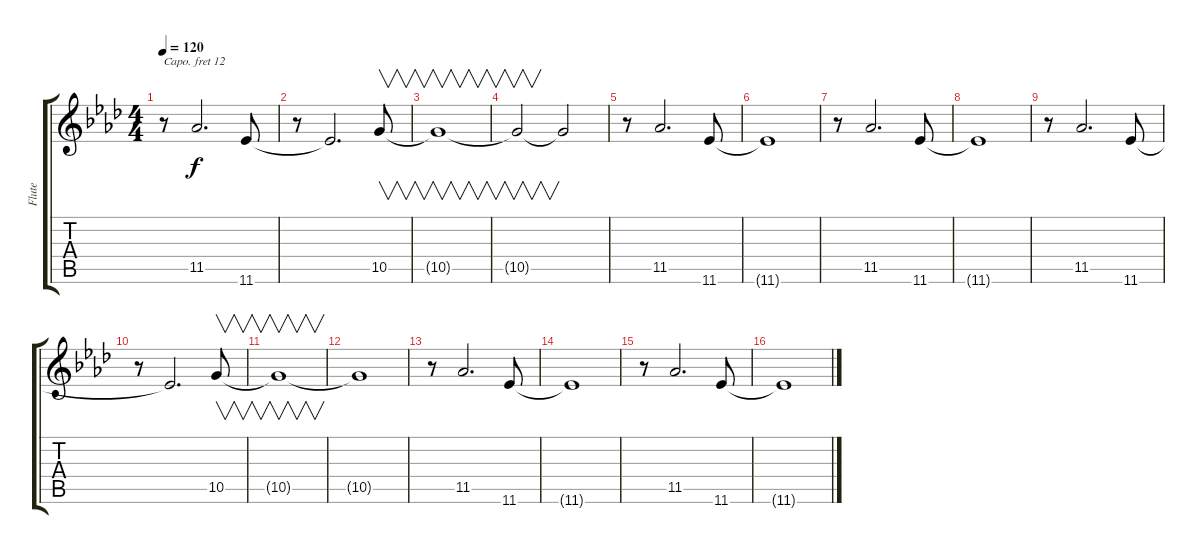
\track ("Flute" "Flute") {instrument flute}
\staff {score tabs}
\capo 12
\tuning (E4 B3 G3 D3 A2 E2) {hide}
\ts (4 4)
\tempo 120
\clef g2
\ks ab
r.8{dy f} 11.5.2{d} 11.6.8 |
r.8 11.6{t}.2{d} 10.5.8{v} |
10.5{t}.1{v} |
10.5{t}.2{v} 10.5{t}.2 |
r.8 11.5.2{d} 11.6.8 |
11.6{t}.1 |
r.8 11.5.2{d} 11.6.8 |
11.6{t}.1 |
r.8 11.5.2{d} 11.6.8 |
r.8 11.6{t}.2{d} 10.5.8{v} |
10.5{t}.1{v} |
10.5{t}.1 |
r.8 11.5.2{d} 11.6.8 |
11.6{t}.1 |
r.8 11.5.2{d} 11.6.8 |
11.6{t}.1
